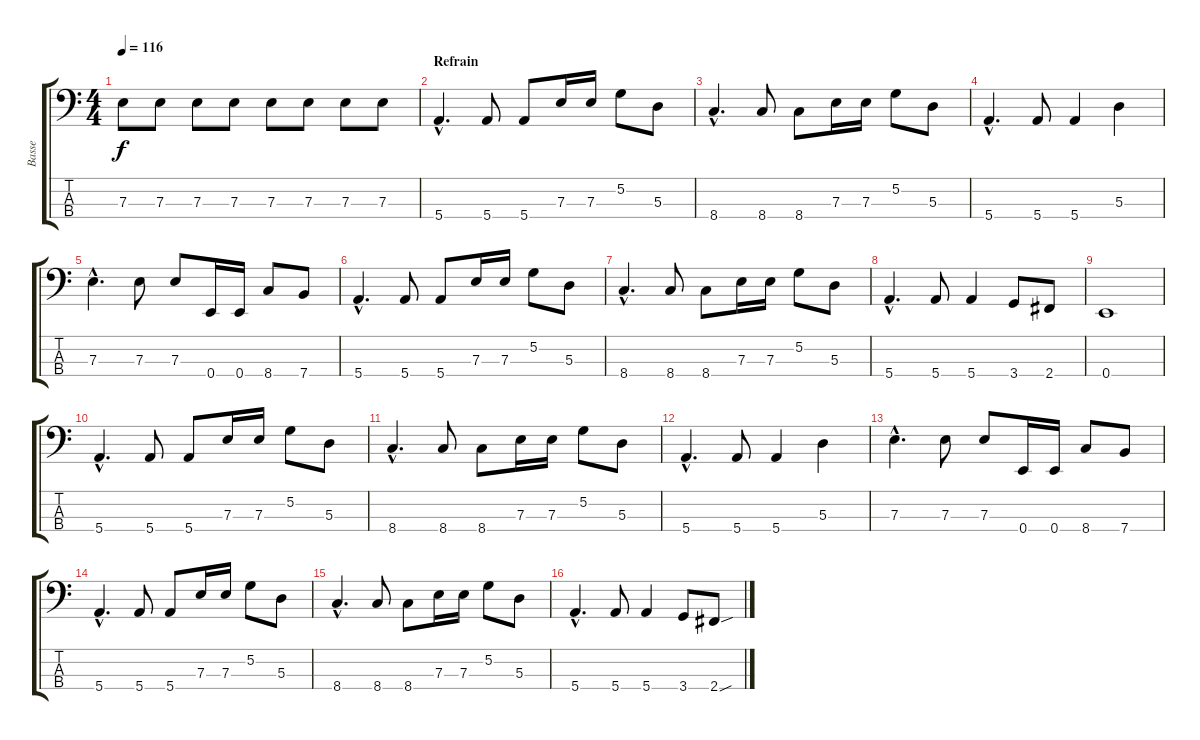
\track ("Basse" "Basse") {instrument electricbassfinger}
\staff {score tabs}
\tuning (G2 D2 A1 E1) {hide}
\ts (4 4)
\tempo 116
\clef f4
\ks c
7.3.8{dy f} 7.3.8 7.3.8 7.3.8 7.3.8 7.3.8 7.3.8 7.3.8 |
\section ("" "Refrain")
5.4{hac}.4{d} 5.4.8 5.4.8 7.3.16 7.3.16 5.2.8 5.3.8 |
8.4{hac}.4{d} 8.4.8 8.4.8 7.3.16 7.3.16 5.2.8 5.3.8 |
5.4{hac}.4{d} 5.4.8 5.4.4 5.3.4 |
7.3{hac}.4{d} 7.3.8 7.3.8 0.4.16 0.4.16 8.4.8 7.4.8 |
5.4{hac}.4{d} 5.4.8 5.4.8 7.3.16 7.3.16 5.2.8 5.3.8 |
8.4{hac}.4{d} 8.4.8 8.4.8 7.3.16 7.3.16 5.2.8 5.3.8 |
5.4{hac}.4{d} 5.4.8 5.4.4 3.4.8 2.4.8 |
0.4.1 |
5.4{hac}.4{d} 5.4.8 5.4.8 7.3.16 7.3.16 5.2.8 5.3.8 |
8.4{hac}.4{d} 8.4.8 8.4.8 7.3.16 7.3.16 5.2.8 5.3.8 |
5.4{hac}.4{d} 5.4.8 5.4.4 5.3.4 |
7.3{hac}.4{d} 7.3.8 7.3.8 0.4.16 0.4.16 8.4.8 7.4.8 |
5.4{hac}.4{d} 5.4.8 5.4.8 7.3.16 7.3.16 5.2.8 5.3.8 |
8.4{hac}.4{d} 8.4.8 8.4.8 7.3.16 7.3.16 5.2.8 5.3.8 |
5.4{hac}.4{d} 5.4.8 5.4.4 3.4.8 2.4{sou}.8
